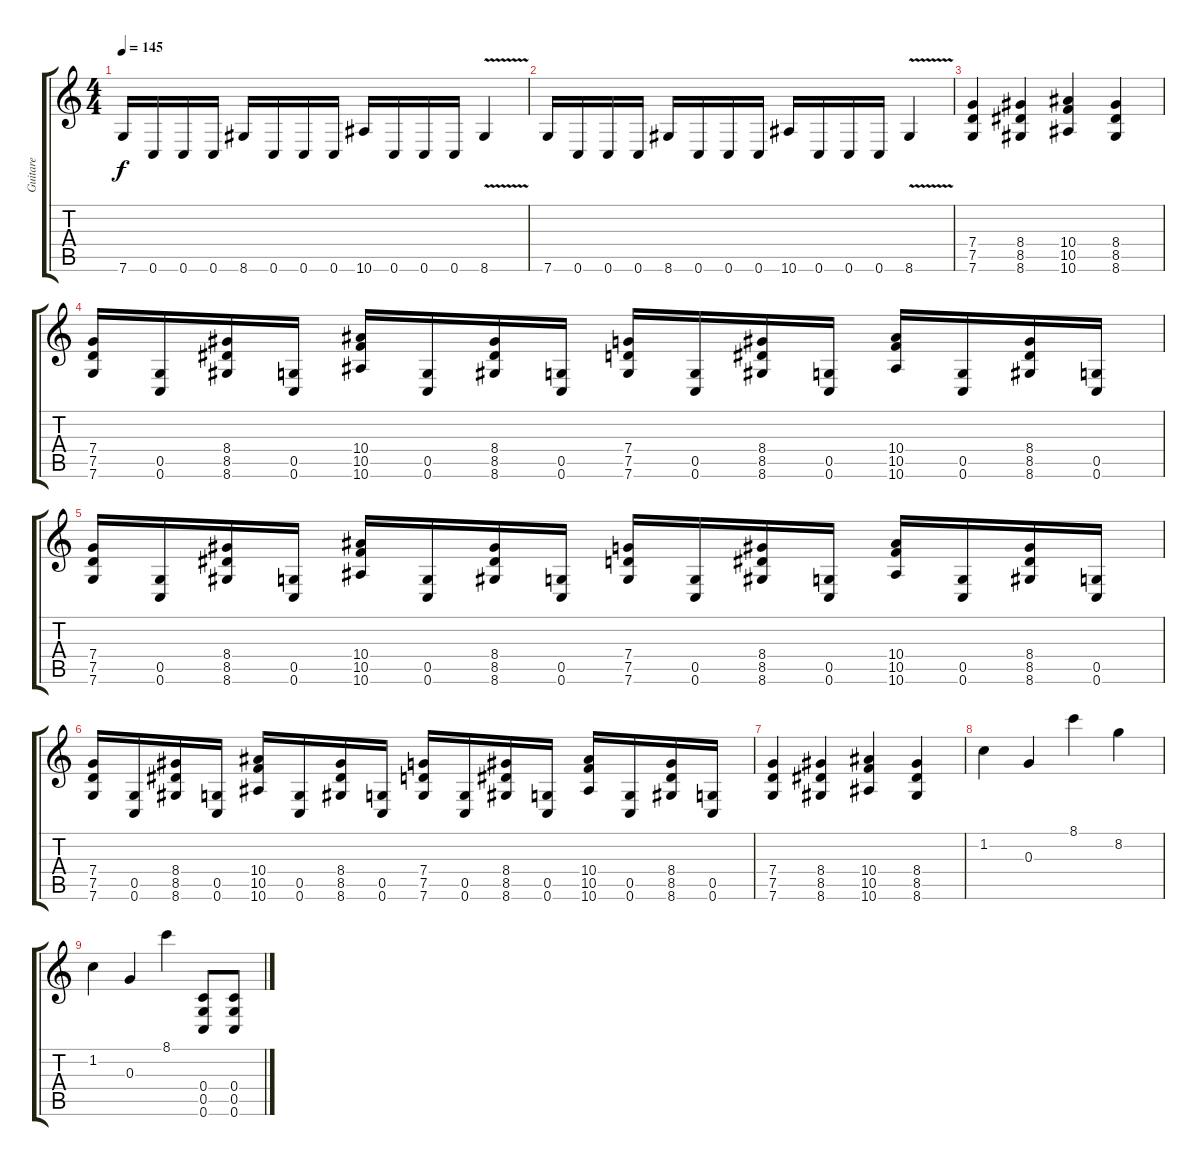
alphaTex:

\track ("Guitare" "Guitare") {instrument overdrivenguitar}
\staff {score tabs}
\tuning (E4 B3 G3 C3 G2 C2) {hide}
\ts (4 4)
\tempo 145
\clef g2
\ks c
7.6.16{dy f} 0.6.16 0.6.16 0.6.16 8.6.16 0.6.16 0.6.16 0.6.16 10.6.16 0.6.16 0.6.16 0.6.16 8.6{v}.4 |
7.6.16 0.6.16 0.6.16 0.6.16 8.6.16 0.6.16 0.6.16 0.6.16 10.6.16 0.6.16 0.6.16 0.6.16 8.6{v}.4 |
(7.4 7.5 7.6).4 (8.4 8.5 8.6).4 (10.4 10.5 10.6).4 (8.4 8.5 8.6).4 |
(7.4 7.5 7.6).16 (0.5 0.6).16 (8.4 8.5 8.6).16 (0.5 0.6).16 (10.4 10.5 10.6).16 (0.5 0.6).16 (8.4 8.5 8.6).16 (0.5 0.6).16 (7.4 7.5 7.6).16 (0.5 0.6).16 (8.4 8.5 8.6).16 (0.5 0.6).16 (10.4 10.5 10.6).16 (0.5 0.6).16 (8.4 8.5 8.6).16 (0.5 0.6).16 |
(7.4 7.5 7.6).16 (0.5 0.6).16 (8.4 8.5 8.6).16 (0.5 0.6).16 (10.4 10.5 10.6).16 (0.5 0.6).16 (8.4 8.5 8.6).16 (0.5 0.6).16 (7.4 7.5 7.6).16 (0.5 0.6).16 (8.4 8.5 8.6).16 (0.5 0.6).16 (10.4 10.5 10.6).16 (0.5 0.6).16 (8.4 8.5 8.6).16 (0.5 0.6).16 |
(7.4 7.5 7.6).16 (0.5 0.6).16 (8.4 8.5 8.6).16 (0.5 0.6).16 (10.4 10.5 10.6).16 (0.5 0.6).16 (8.4 8.5 8.6).16 (0.5 0.6).16 (7.4 7.5 7.6).16 (0.5 0.6).16 (8.4 8.5 8.6).16 (0.5 0.6).16 (10.4 10.5 10.6).16 (0.5 0.6).16 (8.4 8.5 8.6).16 (0.5 0.6).16 |
(7.4 7.5 7.6).4 (8.4 8.5 8.6).4 (10.4 10.5 10.6).4 (8.4 8.5 8.6).4 |
1.2.4 0.3.4 8.1.4 8.2.4 |
1.2.4 0.3.4 8.1.4 (0.4 0.5 0.6).8 (0.4 0.5 0.6).8
